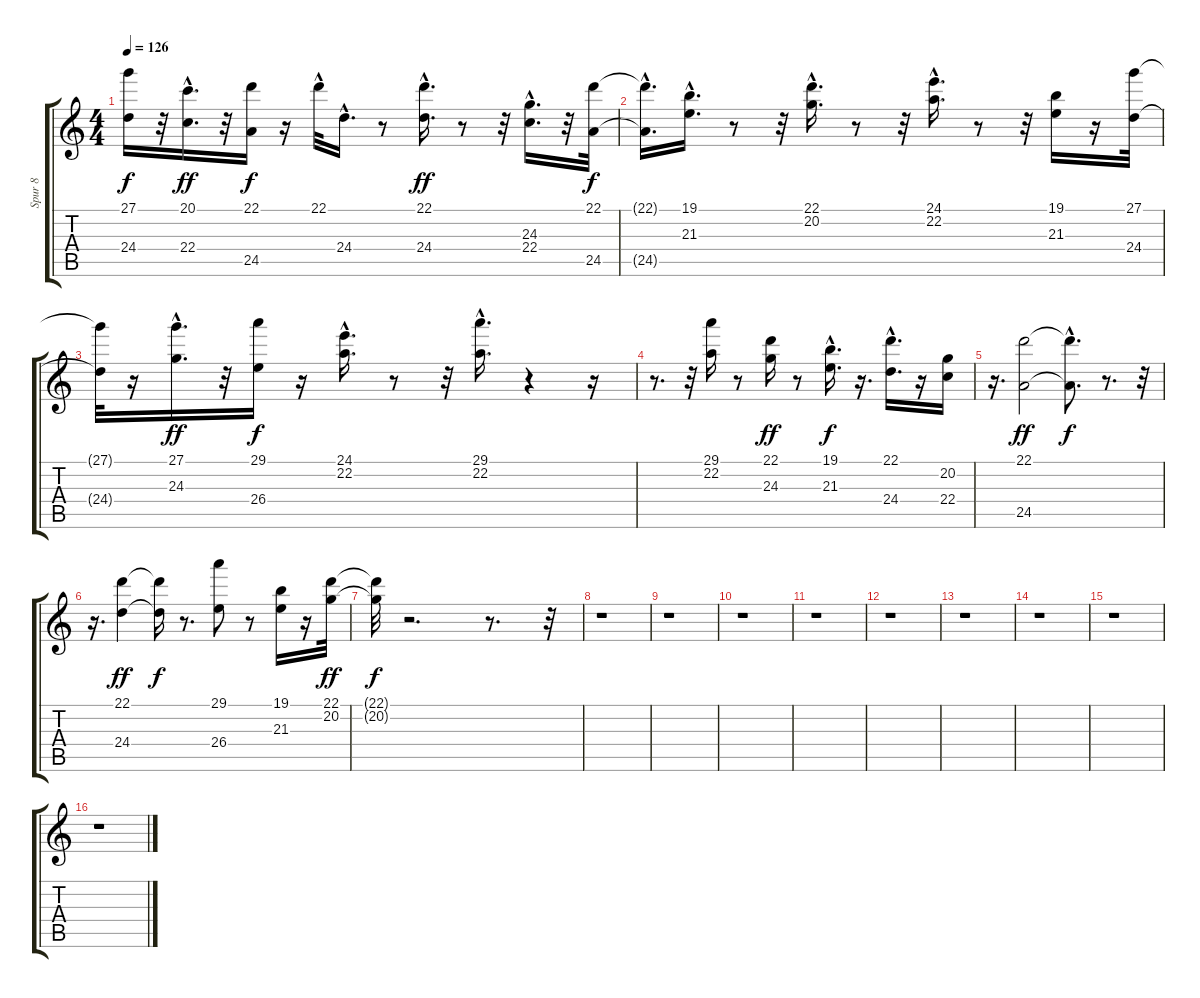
\track ("Spur 8" "Spur 8") {instrument stringensemble1}
\staff {score tabs}
\tuning (E4 B3 G3 D3 A2 E2) {hide}
\ts (4 4)
\tempo 126
\clef g2
\ks c
(27.1{t} 24.4{t}).16{dy f} r.32 (20.1{hac} 22.4{hac}).16{d dy ff} r.32 (22.1 24.5).16{dy f} r.16 22.1{hac}.32 24.4{hac}.16{d} r.8 (22.1 24.4{hac}).16{d dy ff} r.8 r.32 (24.3 22.4{hac}).16{d} r.32 (22.1 24.5).32{dy f} |
(22.1{t} 24.5{hac t}).16{d} (19.1 21.3{hac}).16{d} r.8 r.32 (22.1{hac} 20.2{hac}).16{d} r.8 r.32 (24.1{hac} 22.2{hac}).16{d} r.8 r.32 (19.1 21.3).16 r.16 (27.1 24.4).32 |
(27.1{t} 24.4{t}).32 r.16 (27.1{hac} 24.3{hac}).16{d dy ff} r.32 (29.1 26.4).16{dy f} r.16 (24.1 22.2{hac}).16{d} r.8 r.32 (29.1{hac} 22.2{hac}).16{d} r.4 r.16 |
r.8{d} r.32 (29.1 22.2).16 r.8 (22.1 24.3).16{dy ff} r.8 (19.1{hac} 21.3{hac}).16{d dy f} r.16{d} (22.1 24.4{hac}).16{d} r.16 (20.2 22.4).16 |
r.16{d} (22.1 24.5).2{dy ff} (22.1{hac t} 24.5{hac t}).8{d dy f} r.8{d} r.32 |
r.16{d} (22.1 24.4).4{dy ff} (22.1{t} 24.4{t}).16{dy f} r.8{d} (29.1 26.4).8 r.8 (19.1 21.3).16 r.16 (22.1 20.2).32{dy ff} |
(22.1{t} 20.2{t}).32{dy f} r.2{d} r.8{d} r.32 |
r.1 |
r.1 |
r.1 |
r.1 |
r.1 |
r.1 |
r.1 |
r.1 |
r.1
